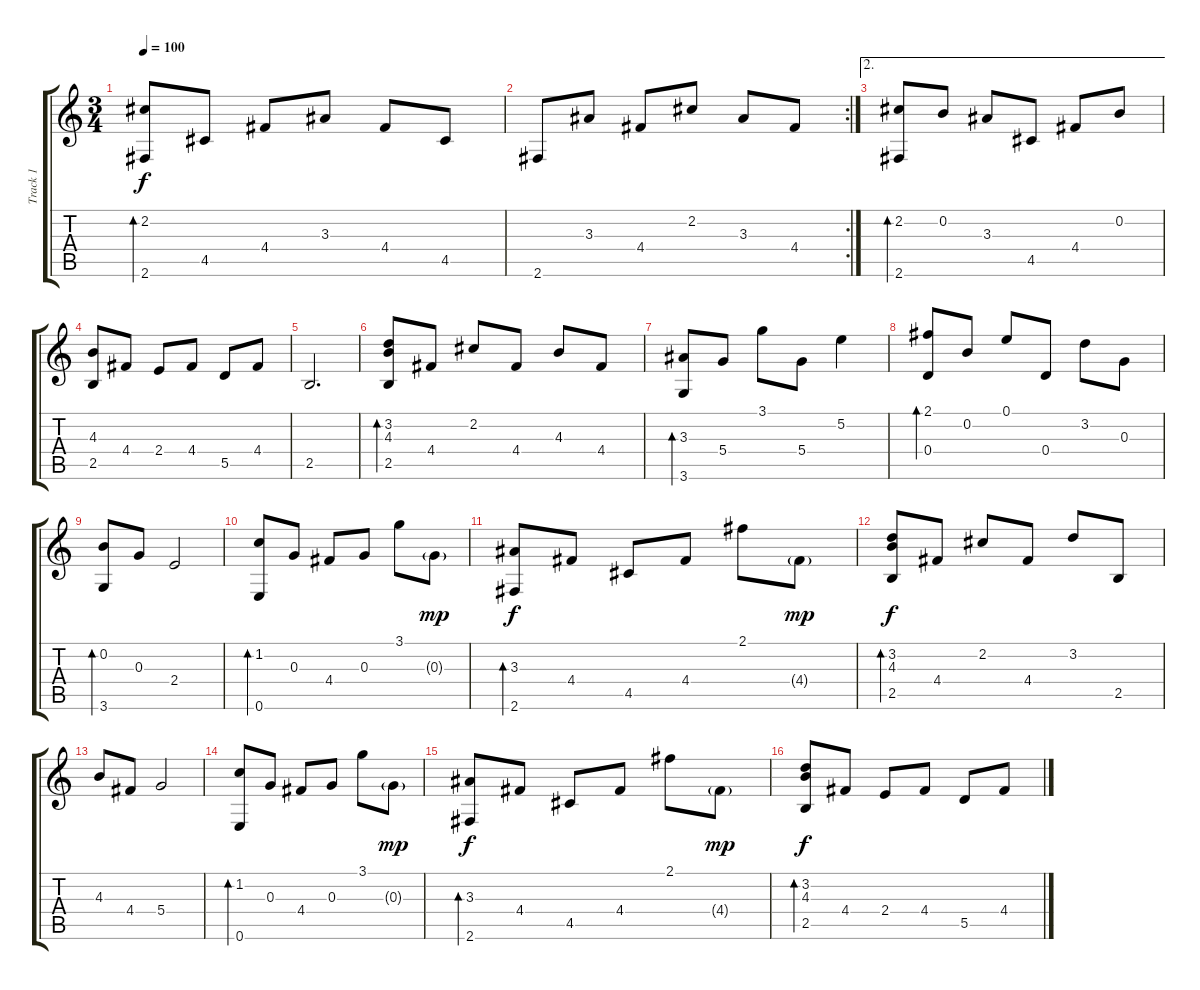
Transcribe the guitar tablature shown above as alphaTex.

\track ("Track 1" "Track 1") {instrument acousticguitarnylon}
\staff {score tabs}
\tuning (E4 B3 G3 D3 A2 E2) {hide}
\ts (3 4)
\tempo 100
\clef g2
\ks c
(2.2 2.6).8{bd 120 dy f} 4.5.8 4.4.8 3.3.8 4.4.8 4.5.8 |
\rc 2
2.6.8 3.3.8 4.4.8 2.2.8 3.3.8 4.4.8 |
\ae 2
(2.2 2.6).8{bd 240} 0.2.8 3.3.8 4.5.8 4.4.8 0.2.8 |
(4.3 2.5).8 4.4.8 2.4.8 4.4.8 5.5.8 4.4.8 |
2.5.2{d} |
(3.2 4.3 2.5).8{bd 60} 4.4.8 2.2.8 4.4.8 4.3.8 4.4.8 |
(3.3 3.6).8{bd 240} 5.4.8 3.1.8 5.4.8 5.2.4 |
(2.1 0.4).8{bd 240} 0.2.8 0.1.8 0.4.8 3.2.8 0.3.8 |
(0.2 3.6).8{bd 240} 0.3.8 2.4.2 |
(1.2 0.6).8{bd 240} 0.3.8 4.4.8 0.3.8 3.1.8 0.3{g}.8{dy mp} |
(3.3 2.6).8{bd 120 dy f} 4.4.8 4.5.8 4.4.8 2.1.8 4.4{g}.8{dy mp} |
(3.2 4.3 2.5).8{bd 120 dy f} 4.4.8 2.2.8 4.4.8 3.2.8 2.5.8 |
4.3.8 4.4.8 5.4.2 |
(1.2 0.6).8{bd 240} 0.3.8 4.4.8 0.3.8 3.1.8 0.3{g}.8{dy mp} |
(3.3 2.6).8{bd 120 dy f} 4.4.8 4.5.8 4.4.8 2.1.8 4.4{g}.8{dy mp} |
(3.2 4.3 2.5).8{bd 120 dy f} 4.4.8 2.4.8 4.4.8 5.5.8 4.4.8
